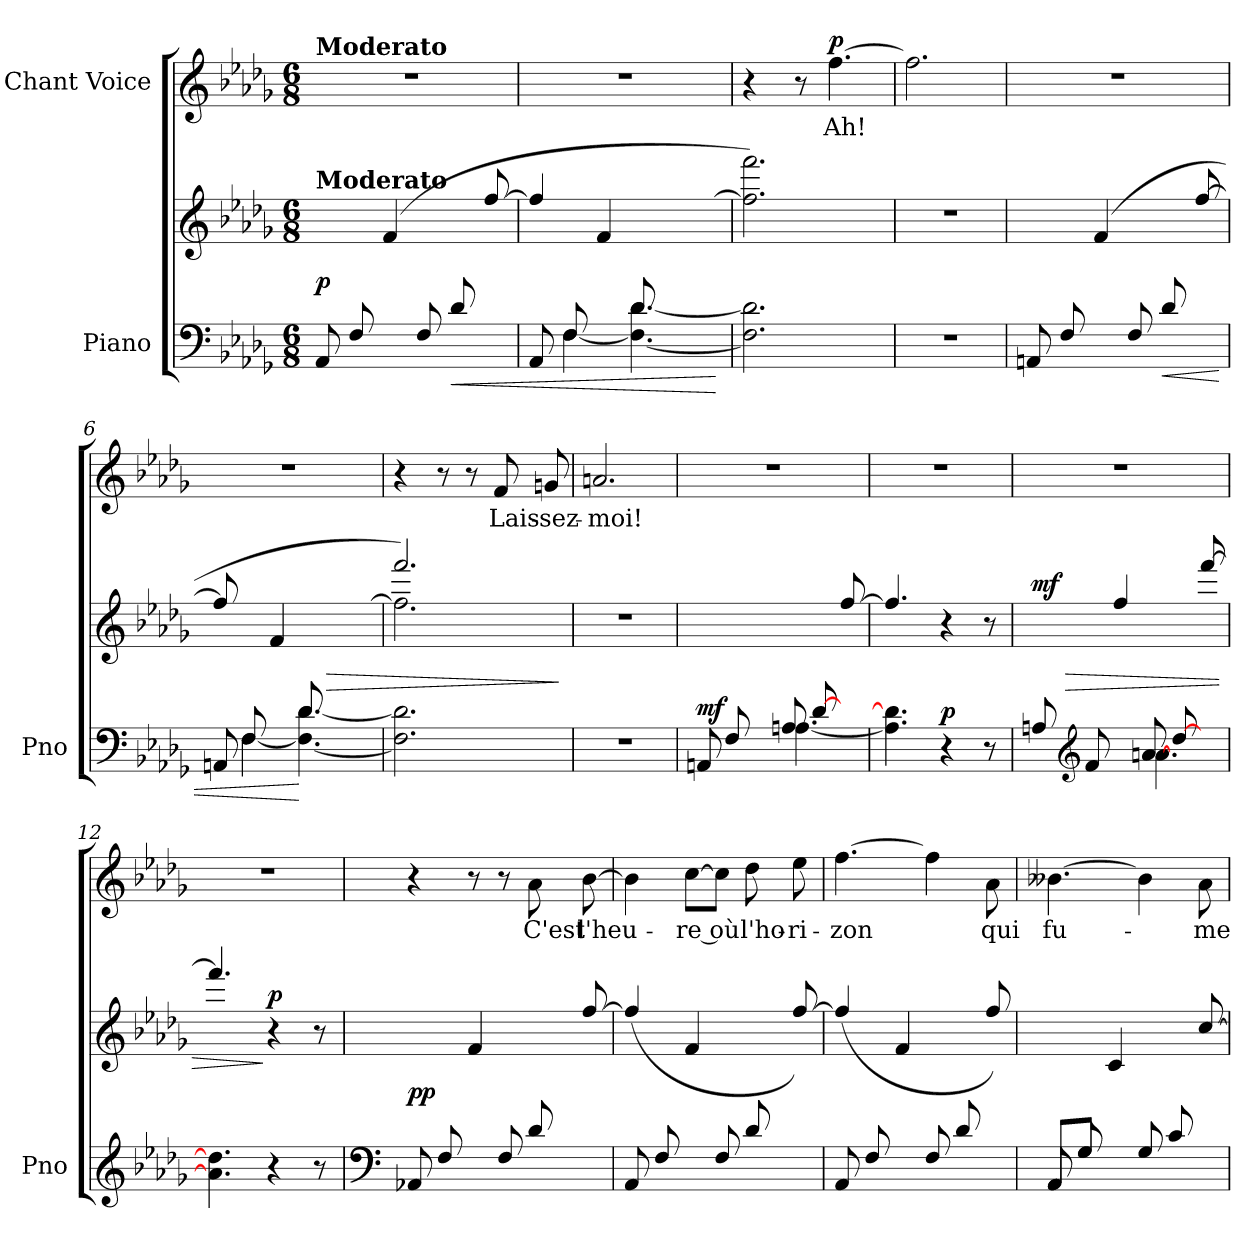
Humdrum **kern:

**kern	**kern	**dynam	**kern	**text	**dynam
*part2	*part2	*part2	*part1	*part1	*part1
*staff3	*staff2	*staff2/3	*staff1	*staff1	*staff1
*I"Piano	*	*	*I"Chant Voice	*	*
*I'Pno	*	*	*	*	*
*clefF4	*clefG2	*	*clefG2	*	*
*k[b-e-a-d-g-]	*k[b-e-a-d-g-]	*	*k[b-e-a-d-g-]	*	*
*M6/8	*M6/8	*	*M6/8	*	*
=1	=1	=1	=1	=1	=1
*	*^	*	*	*	*
!	!	!	!	!LO:TX:a:B:t=Moderato	!	!
!	!LO:TX:a:B:t=Moderato	!	!	!	!	!
!	!	!	!LO:DY:b	!	!	!
8AA-/L	4ryy	4ryy	p	2.r	.	.
8F/	.	.	.	.	.	.
8ryy	(>4f/	8f\J	.	.	.	.
8F/L	.	4ryy	.	.	.	.
!	!	!	!LO:HP:b=2	!	!	!
8d-/	8ryy	.	<	.	.	.
8ryy	[8ff/L	8ff\J	.	.	.	.
=2	=2	=2	=2	=2	=2	=2
*^	*	*	*	*	*	*
8AA-/L	8ryy	8ff/J]	4ryy	.	2.r	.	.
8F/	[4F\	8ryy	.	.	.	.	.
8ryy	.	4f/	8f\J	.	.	.	.
8d-/L	4.F\_ [4.d-\	.	8ryy	.	.	.	.
4ryy	.	4ryy	8f\	.	.	.	.
.	.	.	[8ff\J	.	.	.	.
*v	*v	*	*	*	*	*	*
*	*v	*v	*	*	*	*
.	.	[	.	.	.
=3	=3	=3	=3	=3	=3
2.F\] 2.d-\]	2.ff\] 2.fff\)	.	4r	.	.
.	.	.	8r	.	.
!	!	!	!	!LO:LY:b	!LO:DY:a
.	.	.	[4.ff\	Ah!	p
=4	=4	=4	=4	=4	=4
2.r	2.r	.	2.ff\]	.	.
=5	=5	=5	=5	=5	=5
*	*^	*	*	*	*
8AAn/L	4ryy	4ryy	.	2.r	.	.
8F/	.	.	.	.	.	.
8ryy	(>4f/	8f\J	.	.	.	.
8F/L	.	4ryy	.	.	.	.
!	!	!	!LO:HP:b=2	!	!	!
8d-/	8ryy	.	<	.	.	.
8ryy	[8ff/	8ff\J	.	.	.	.
!!LO:LB:g=z
=6	=6	=6	=6	=6	=6	=6
*^	*	*	*	*	*	*
8AAn/L	8ryy	8ff/]	4ryy	.	2.r	.	.
8F/	[4F\	8ryy	.	.	.	.	.
8ryy	.	4f/	8f\J	.	.	.	.
8d-/L	4.F\_ [4.d-\	.	8ryy	[	.	.	.
!	!	!	!	!LO:HP:b	!	!	!
4ryy	.	4ryy	8f\	>	.	.	.
.	.	.	[8ff\J	.	.	.	.
*v	*v	*	*	*	*	*	*
=7	=7	=7	=7	=7	=7	=7
2.F\] 2.d-\]	2.fff/)	2.ff\]	.	4r	.	.
.	.	.	.	8r	.	.
.	.	.	.	8r	.	.
!	!	!	!	!	!LO:LY:b	!
.	.	.	.	8f/	Lais-	.
!	!	!	!	!	!LO:LY:b	!
.	.	.	.	8gn/	-sez-	.
*	*v	*v	*	*	*	*
.	.	]	.	.	.
=8	=8	=8	=8	=8	=8
!	!	!	!	!LO:LY:b	!
2.r	2.r	.	2.an/	-moi!	.
=9	=9	=9	=9	=9	=9
*^	*^	*	*	*	*
!	!	!	!	!LO:DY:a=2	!	!	!
(>8AAn/L	4.ryy	4ryy	4ryy	mf	2.r	.	.
8F/	.	.	.	.	.	.	.
8ryy	.	4ryy	8f\J	.	.	.	.
8An/L	[4.A\	.	4ryy	.	.	.	.
[8d-/	.	8ryy	.	.	.	.	.
8ryy	.	[8ff/	8ff\J)	.	.	.	.
*v	*v	*	*	*	*	*	*
*	*v	*v	*	*	*	*
=10	=10	=10	=10	=10	=10
4.A\] 4.d-\]	4.ff/]	.	2.r	.	.
!	!	!LO:DY:a=2	!	!	!
4r	4r	p	.	.	.
8r	8r	.	.	.	.
=11	=11	=11	=11	=11	=11
*^	*	*	*	*	*
!	!	!	!LO:HP:b	!	!	!
*	*	*^	*	*	*	*
!	!	!	!	!LO:DY:n=1:a	!	!	!
8An/L	4.ryy	(>8ryy	4ryy	> mf	2.r	.	.
*clefG2	*	*	*	*	*	*	*
8f/	.	8ryy	.	.	.	.	.
8ryy	.	4ff/	8ff\J	.	.	.	.
[8an/L	4.a\	.	4ryy	.	.	.	.
[8dd-/	.	8ryy	.	.	.	.	.
8ryy	.	[8fff/	8fff\J	.	.	.	.
*v	*v	*	*	*	*	*	*
*	*v	*v	*	*	*	*
!!LO:LB:g=z
=12	=12	=12	=12	=12	=12
4.a\] 4.dd-\]	4.fff/])	.	2.r	.	.
!	!	!LO:DY:n=1:a	!	!	!
4r	4r	] p	.	.	.
8r	8r	.	.	.	.
=13	=13	=13	=13	=13	=13
*clefF4	*	*	*	*	*
*	*^	*	*	*	*
!	!	!	!LO:DY:b	!	!	!
8AA-X/L	4ryy	4ryy	pp	4r	.	.
8F/	.	.	.	.	.	.
8ryy	4f/	8f\J	.	8r	.	.
8F/L	.	4ryy	.	8r	.	.
!	!	!	!	!	!LO:LY:b	!
8d-/	8ryy	.	.	8a-\	C'est	.
!	!	!	!	!	!LO:LY:b	!
8ryy	[8ff/L	8ff\J	.	[8b-\	l'heu-	.
=14	=14	=14	=14	=14	=14	=14
(<8AA-/L	(>8ff/J]	4ryy	.	4b-\]	.	.
8F/	8ryy	.	.	.	.	.
!	!	!	!	!	!LO:LY:b	!
8ryy	4f/	8f\J	.	[8cc\L	-re où	.
8F/L	.	4ryy	.	8cc\J]	.	.
!	!	!	!	!	!LO:LY:b	!
8d-/	8ryy	.	.	8dd-\	l'ho-	.
!	!	!	!	!	!LO:LY:b	!
8ryy	[8ff/L	8ff\J)	.	8ee-\	-ri-	.
=15	=15	=15	=15	=15	=15	=15
!	!	!	!	!	!LO:LY:b	!
(<8AA-/L	(>8ff/J])	4ryy	.	[4.ff\	-zon	.
8F/	8ryy	.	.	.	.	.
8ryy	4f/	8f\J	.	.	.	.
8F/L	.	4ryy	.	4ff\]	.	.
8d-/	8ryy	.	.	.	.	.
!	!	!	!	!	!LO:LY:b	!
8ryy	8ff/)	8ff\J)	.	8a-\	qui	.
=16	=16	=16	=16	=16	=16	=16
*^	*	*	*	*	*	*
!	!	!	!	!	!	!LO:LY:b	!
8AA-/L	(<8AA-/L	4ryy	4ryy	.	[4.b--X\	fu-	.
8G-/J	8G-/	.	.	.	.	.	.
8ryy	8ryy	4c/	8c\J	.	.	.	.
4.ryy	8G-/L	.	4ryy	.	4b--\]	.	.
.	8c/	8ryy	.	.	.	.	.
!	!	!	!	!	!	!LO:LY:b	!
.	8ryy	[8cc/	8cc\J)	.	8a-\	-me	.
*v	*v	*	*	*	*	*	*
*	*v	*v	*	*	*	*
=	=	=	=	=	=
*-	*-	*-	*-	*-	*-
